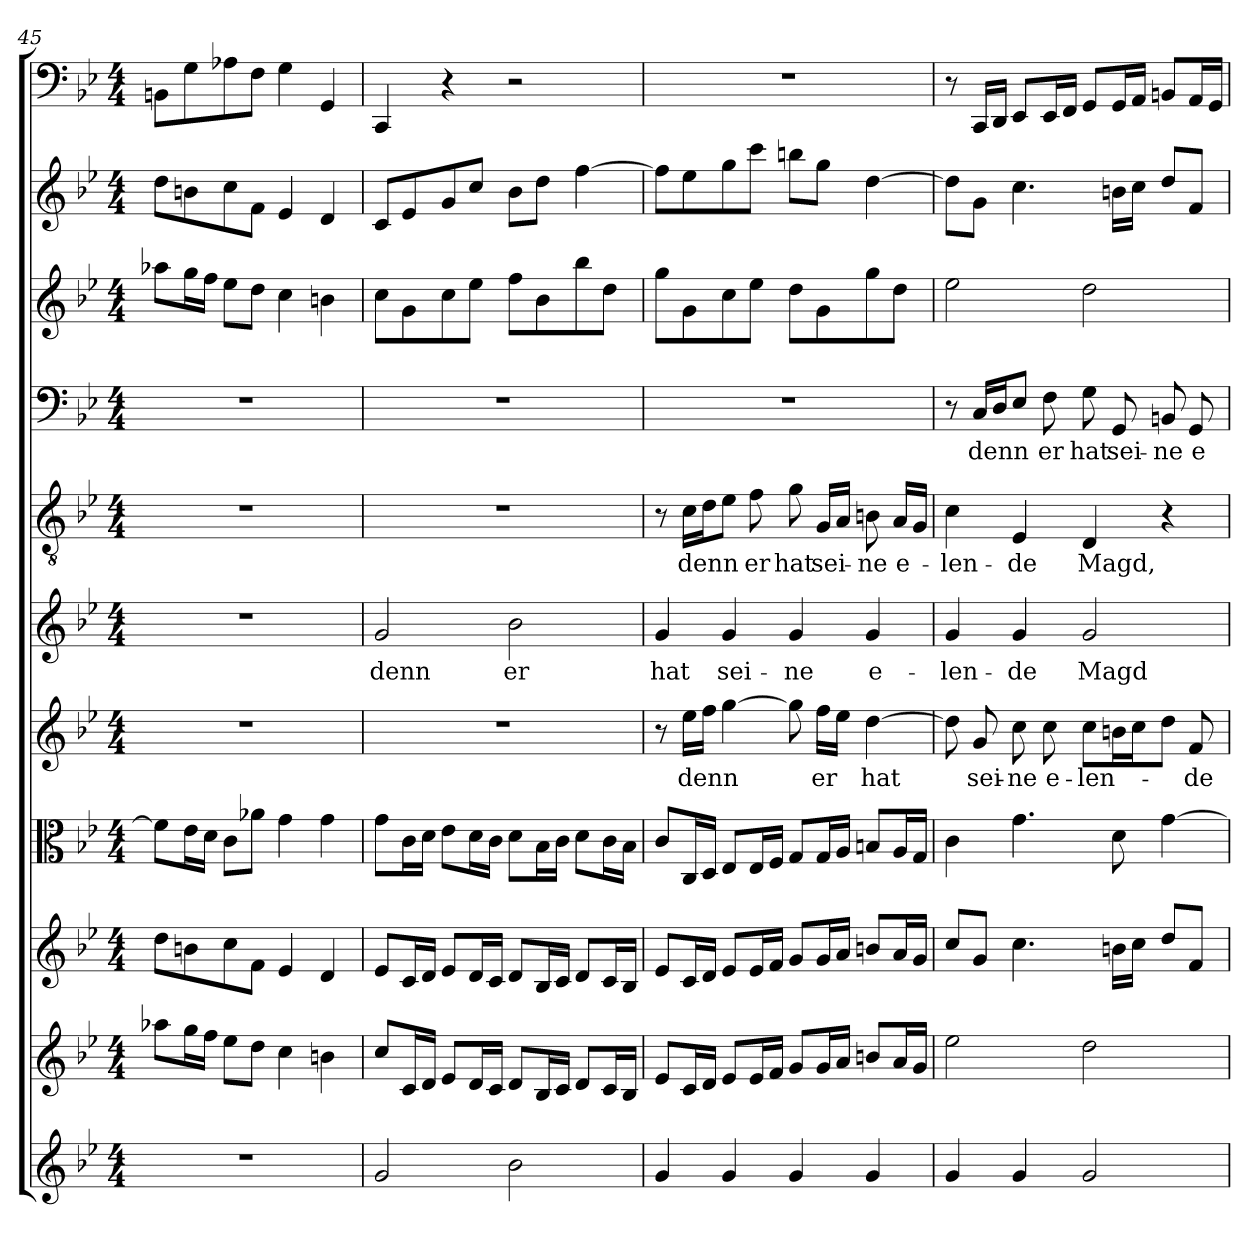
**kern	**kern	**kern	**kern	**kern	**text	**kern	**text	**kern	**text	**kern	**text	**kern	**kern	**kern
*part11	*part10	*part9	*part8	*part7	*part7	*part6	*part6	*part5	*part5	*part4	*part4	*part3	*part2	*part1
*staff11	*staff10	*staff9	*staff8	*staff7	*staff7	*staff6	*staff6	*staff5	*staff5	*staff4	*staff4	*staff3	*staff2	*staff1
*clefG2	*clefG2	*clefG2	*clefC3	*clefG2	*	*clefG2	*	*clefGv2	*	*clefF4	*	*clefG2	*clefG2	*clefF4
*k[b-e-]	*k[b-e-]	*k[b-e-]	*k[b-e-]	*k[b-e-]	*	*k[b-e-]	*	*k[b-e-]	*	*k[b-e-]	*	*k[b-e-]	*k[b-e-]	*k[b-e-]
*g:	*g:	*g:	*g:	*g:	*	*g:	*	*g:	*	*g:	*	*g:	*g:	*g:
*M4/4	*M4/4	*M4/4	*M4/4	*M4/4	*	*M4/4	*	*M4/4	*	*M4/4	*	*M4/4	*M4/4	*M4/4
=45	=45	=45	=45	=45	=45	=45	=45	=45	=45	=45	=45	=45	=45	=45
1r	8aa-X\L	8dd\L	8f\L]	1r	.	1r	.	1r	.	1r	.	8aa-X\L	8dd\L	8BBn\L
.	16gg\L	8bn\	16e-\L	.	.	.	.	.	.	.	.	16gg\L	8bn\	8G\
.	16ff\JJ	.	16d\JJ	.	.	.	.	.	.	.	.	16ff\JJ	.	.
.	8ee-\L	8cc\	8c\L	.	.	.	.	.	.	.	.	8ee-\L	8cc\	8A-X\
.	8dd\J	8f\J	8a-X\J	.	.	.	.	.	.	.	.	8dd\J	8f\J	8F\J
.	4cc\	4e-/	4g\	.	.	.	.	.	.	.	.	4cc\	4e-/	4G\
.	4bn\	4d/	4g\	.	.	.	.	.	.	.	.	4bn\	4d/	4GG/
=46	=46	=46	=46	=46	=46	=46	=46	=46	=46	=46	=46	=46	=46	=46
2g/	8cc/L	8e-/L	8g\L	1r	.	2g/	denn	1r	.	1r	.	8cc\L	8c/L	4CC/
.	16c/L	16c/L	16c\L	.	.	.	.	.	.	.	.	8g\	8e-/	.
.	16d/JJ	16d/JJ	16d\JJ	.	.	.	.	.	.	.	.	.	.	.
.	8e-/L	8e-/L	8e-\L	.	.	.	.	.	.	.	.	8cc\	8g/	4r
.	16d/L	16d/L	16d\L	.	.	.	.	.	.	.	.	8ee-\J	8cc/J	.
.	16c/JJ	16c/JJ	16c\JJ	.	.	.	.	.	.	.	.	.	.	.
2b-\	8d/L	8d/L	8d\L	.	.	2b-\	er	.	.	.	.	8ff\L	8b-\L	2r
.	16B-/L	16B-/L	16B-\L	.	.	.	.	.	.	.	.	8b-\	8dd\J	.
.	16c/JJ	16c/JJ	16c\JJ	.	.	.	.	.	.	.	.	.	.	.
.	8d/L	8d/L	8d\L	.	.	.	.	.	.	.	.	8bb-\	[4ff\	.
.	16c/L	16c/L	16c\L	.	.	.	.	.	.	.	.	8dd\J	.	.
.	16B-/JJ	16B-/JJ	16B-\JJ	.	.	.	.	.	.	.	.	.	.	.
=47	=47	=47	=47	=47	=47	=47	=47	=47	=47	=47	=47	=47	=47	=47
4g/	8e-/L	8e-/L	8c/L	8r	.	4g/	hat	8r	.	1r	.	8gg\L	8ff\L]	1r
.	16c/L	16c/L	16C/L	16ee-\LL	denn	.	.	16c\LL	denn	.	.	8g\	8ee-\	.
.	16d/JJ	16d/JJ	16D/JJ	16ff\JJ	.	.	.	16d\J	.	.	.	.	.	.
4g/	8e-/L	8e-/L	8E-/L	[4gg\	.	4g/	sei-	8e-\J	.	.	.	8cc\	8gg\	.
.	16e-/L	16e-/L	16E-/L	.	.	.	.	8f\	er	.	.	8ee-\J	8ccc\J	.
.	16f/JJ	16f/JJ	16F/JJ	.	.	.	.	.	.	.	.	.	.	.
4g/	8g/L	8g/L	8G/L	8gg\]	.	4g/	-ne	8g\	hat	.	.	8dd\L	8bbn\L	.
.	16g/L	16g/L	16G/L	16ff\LL	er	.	.	16G/LL	sei-	.	.	8g\	8gg\J	.
.	16a/JJ	16a/JJ	16A/JJ	16ee-\JJ	.	.	.	16A/JJ	.	.	.	.	.	.
4g/	8bn/L	8bn/L	8Bn/L	[4dd\	hat	4g/	e-	8Bn\	-ne	.	.	8gg\	[4dd\	.
.	16a/L	16a/L	16A/L	.	.	.	.	16A/LL	e-	.	.	8dd\J	.	.
.	16g/JJ	16g/JJ	16G/JJ	.	.	.	.	16G/JJ	.	.	.	.	.	.
=48	=48	=48	=48	=48	=48	=48	=48	=48	=48	=48	=48	=48	=48	=48
4g/	2ee-\	8cc/L	4c\	8dd\]	.	4g/	-len-	4c\	-len-	8r	.	2ee-\	8dd\L]	8r
.	.	8g/J	.	8g/	sei-	.	.	.	.	16C/LL	denn	.	8g\J	16CC/LL
.	.	.	.	.	.	.	.	.	.	16D/J	.	.	.	16DD/JJ
4g/	.	4.cc\	4.g\	8cc\	-ne	4g/	-de	4E-/	-de	8E-/J	.	.	4.cc\	8EE-/L
.	.	.	.	8cc\	e-	.	.	.	.	8F\	er	.	.	16EE-/L
.	.	.	.	.	.	.	.	.	.	.	.	.	.	16FF/JJ
2g/	2dd\	.	.	8cc\L	-len-	2g/	Magd	4D/	Magd,	8G\	hat	2dd\	.	8GG/L
.	.	16bn\LL	8d\	16bn\L	.	.	.	.	.	8GG/	sei-	.	16bn\LL	16GG/L
.	.	16cc\JJ	.	16cc\J	.	.	.	.	.	.	.	.	16cc\JJ	16AA/JJ
.	.	8dd/L	[4g\	8dd\J	.	.	.	4r	.	8BBn/	-ne	.	8dd/L	8BBn/L
.	.	8f/J	.	8f/	-de	.	.	.	.	8GG/	e-	.	8f/J	16AA/L
.	.	.	.	.	.	.	.	.	.	.	.	.	.	16GG/JJ
=	=	=	=	=	=	=	=	=	=	=	=	=	=	=
*-	*-	*-	*-	*-	*-	*-	*-	*-	*-	*-	*-	*-	*-	*-
